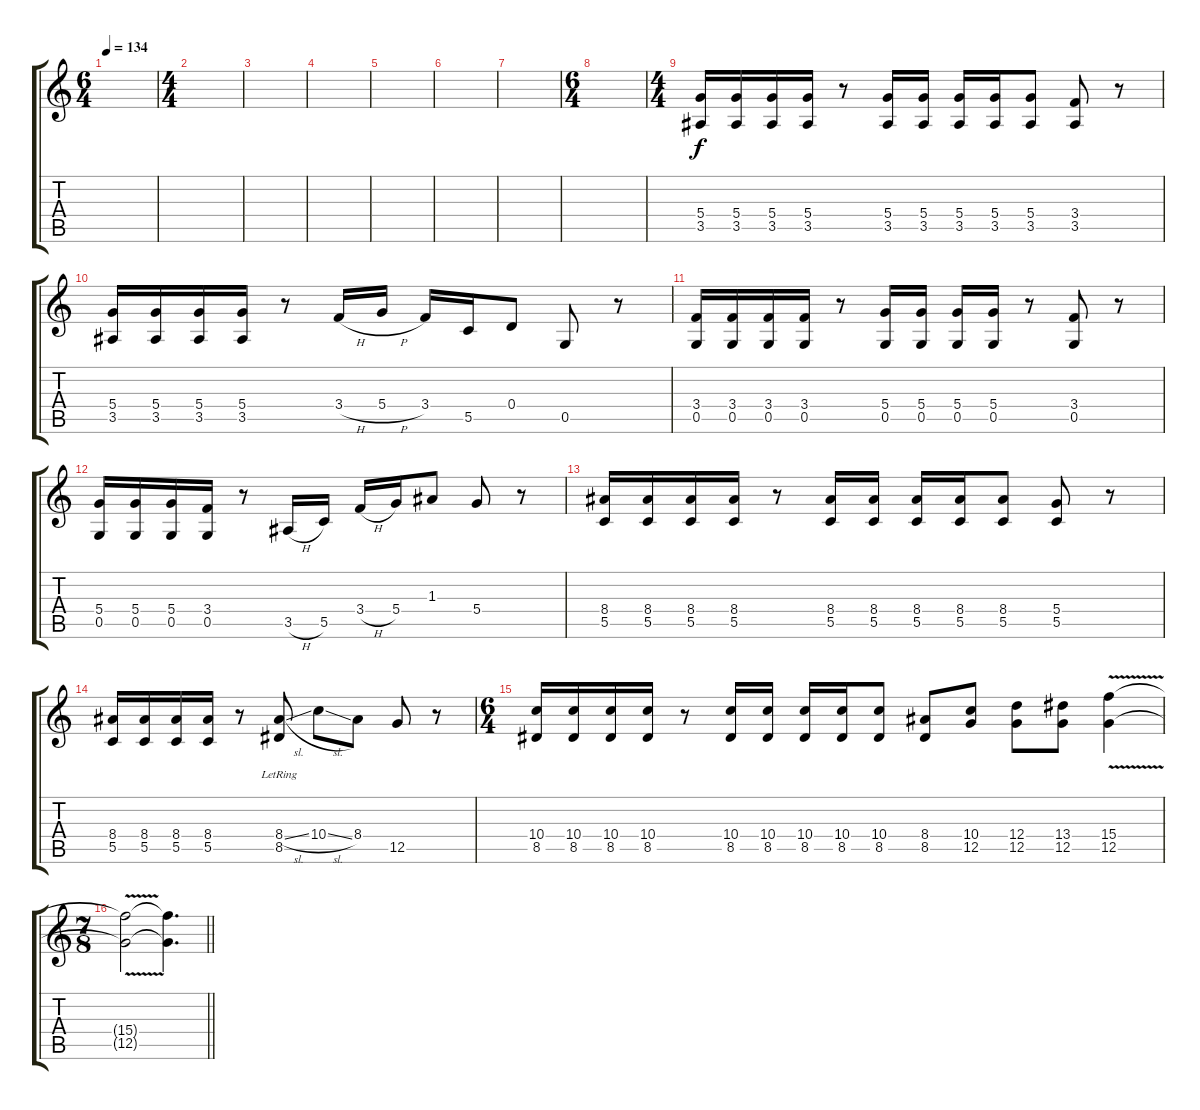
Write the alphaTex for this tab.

\track "" {instrument electricguitarmuted}
\staff {score tabs}
\tuning (G4 E4 A3 D3 G2 C2) {hide}
\ts (6 4)
\tempo 134
\clef g2
\ks c
|
\ts (4 4)
|
|
|
|
|
|
\ts (6 4)
|
\ts (4 4)
(5.4 3.5).16{volume 13} (5.4 3.5).16 (5.4 3.5).16 (5.4 3.5).16 r.8 (5.4 3.5).16 (5.4 3.5).16 (5.4 3.5).16 (5.4 3.5).16 (5.4 3.5).8 (3.4 3.5).8 r.8 |
(5.4 3.5).16 (5.4 3.5).16 (5.4 3.5).16 (5.4 3.5).16 r.8 3.4{h}.16 5.4{h}.16 3.4.16 5.5.16 0.4.8 0.5.8 r.8 |
(3.4 0.5).16 (3.4 0.5).16 (3.4 0.5).16 (3.4 0.5).16 r.8 (5.4 0.5).16 (5.4 0.5).16 (5.4 0.5).16 (5.4 0.5).16 r.8 (3.4 0.5).8 r.8 |
(5.4 0.5).16 (5.4 0.5).16 (5.4 0.5).16 (3.4 0.5).16 r.8 3.5{h}.16 5.5.16 3.4{h}.16 5.4.16 1.3.8 5.4.8 r.8 |
(8.4 5.5).16 (8.4 5.5).16 (8.4 5.5).16 (8.4 5.5).16 r.8 (8.4 5.5).16 (8.4 5.5).16 (8.4 5.5).16 (8.4 5.5).16 (8.4 5.5).8 (5.4 5.5).8 r.8 |
(8.4 5.5).16 (8.4 5.5).16 (8.4 5.5).16 (8.4 5.5).16 r.8 (8.4{sl} 8.5{lr}).8 10.4{sl}.8 8.4.8 12.5.8 r.8 |
\ts (6 4)
(10.4 8.5).16 (10.4 8.5).16 (10.4 8.5).16 (10.4 8.5).16 r.8 (10.4 8.5).16 (10.4 8.5).16 (10.4 8.5).16 (10.4 8.5).16 (10.4 8.5).8 (8.4 8.5).8 (10.4 12.5).8 (12.4 12.5).8 (13.4 12.5).8 (15.4{v} 12.5{v}).4 |
\ts (7 8)
\barLineRight lightlight
(15.4{t} 12.5{t}).2 (15.4{t} 12.5{t}).4{d}
